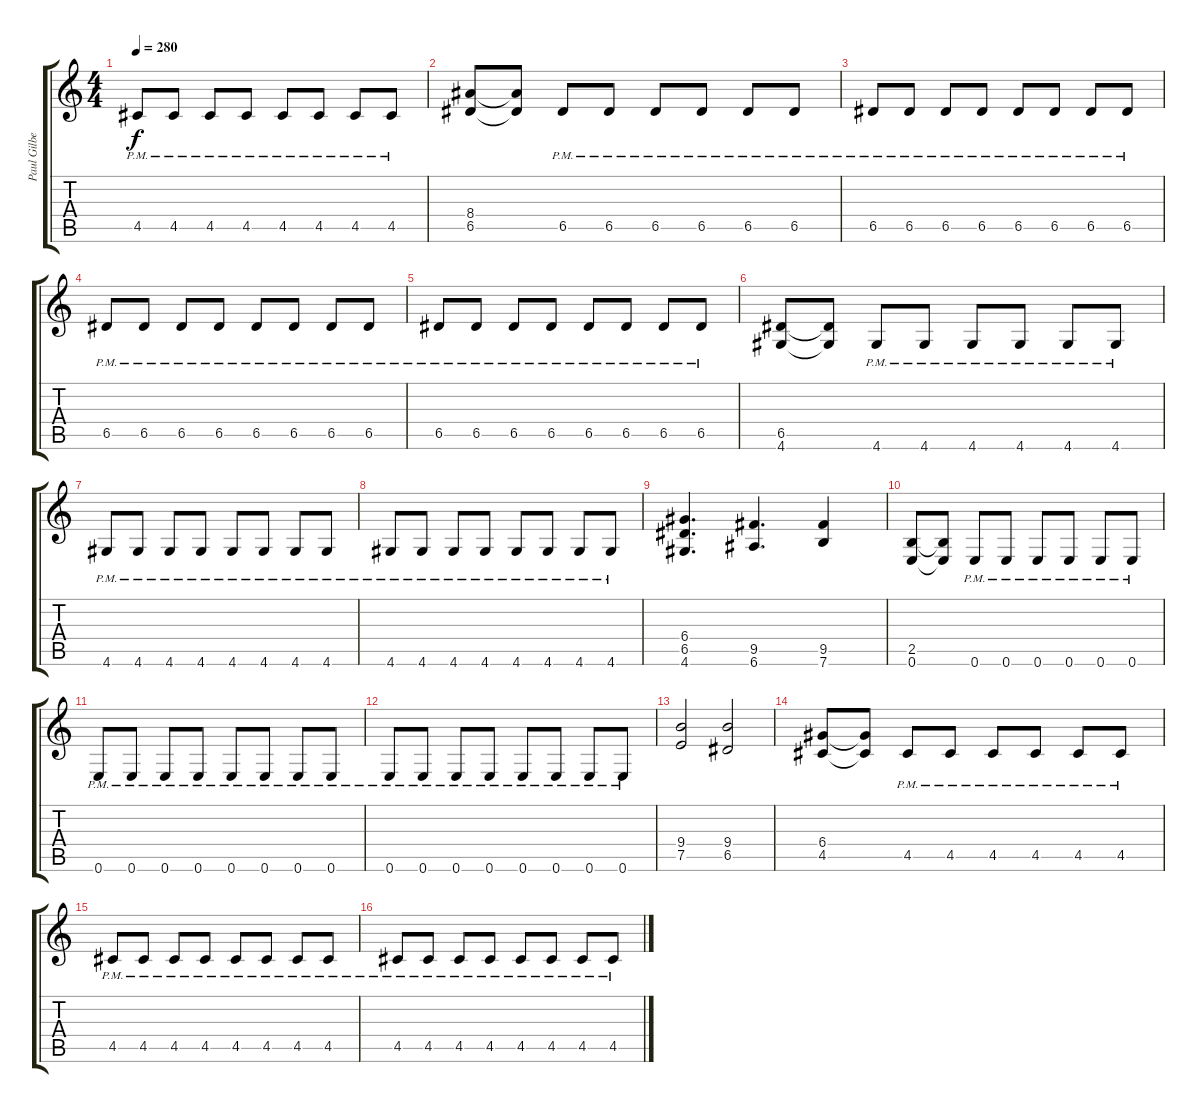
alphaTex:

\track ("Paul Gilbert (Rhythm Guitar)" "Paul Gilbe") {instrument distortionguitar}
\staff {score tabs}
\tuning (E4 B3 G3 D3 A2 E2) {hide}
\ts (4 4)
\tempo 280
\clef g2
\ks c
4.5{pm}.8{dy f} 4.5{pm}.8 4.5{pm}.8 4.5{pm}.8 4.5{pm}.8 4.5{pm}.8 4.5{pm}.8 4.5{pm}.8 |
(8.4 6.5).8 (8.4{t} 6.5{t}).8 6.5{pm}.8 6.5{pm}.8 6.5{pm}.8 6.5{pm}.8 6.5{pm}.8 6.5{pm}.8 |
6.5{pm}.8 6.5{pm}.8 6.5{pm}.8 6.5{pm}.8 6.5{pm}.8 6.5{pm}.8 6.5{pm}.8 6.5{pm}.8 |
6.5{pm}.8 6.5{pm}.8 6.5{pm}.8 6.5{pm}.8 6.5{pm}.8 6.5{pm}.8 6.5{pm}.8 6.5{pm}.8 |
6.5{pm}.8 6.5{pm}.8 6.5{pm}.8 6.5{pm}.8 6.5{pm}.8 6.5{pm}.8 6.5{pm}.8 6.5{pm}.8 |
(6.5 4.6).8 (6.5{t} 4.6{t}).8 4.6{pm}.8 4.6{pm}.8 4.6{pm}.8 4.6{pm}.8 4.6{pm}.8 4.6{pm}.8 |
4.6{pm}.8 4.6{pm}.8 4.6{pm}.8 4.6{pm}.8 4.6{pm}.8 4.6{pm}.8 4.6{pm}.8 4.6{pm}.8 |
4.6{pm}.8 4.6{pm}.8 4.6{pm}.8 4.6{pm}.8 4.6{pm}.8 4.6{pm}.8 4.6{pm}.8 4.6{pm}.8 |
(6.4 6.5 4.6).4{d} (9.5 6.6).4{d} (9.5 7.6).4 |
(2.5 0.6).8 (2.5{t} 0.6{t}).8 0.6{pm}.8 0.6{pm}.8 0.6{pm}.8 0.6{pm}.8 0.6{pm}.8 0.6{pm}.8 |
0.6{pm}.8 0.6{pm}.8 0.6{pm}.8 0.6{pm}.8 0.6{pm}.8 0.6{pm}.8 0.6{pm}.8 0.6{pm}.8 |
0.6{pm}.8 0.6{pm}.8 0.6{pm}.8 0.6{pm}.8 0.6{pm}.8 0.6{pm}.8 0.6{pm}.8 0.6{pm}.8 |
(9.4 7.5).2 (9.4 6.5).2 |
(6.4 4.5).8 (6.4{t} 4.5{t}).8 4.5{pm}.8 4.5{pm}.8 4.5{pm}.8 4.5{pm}.8 4.5{pm}.8 4.5{pm}.8 |
4.5{pm}.8 4.5{pm}.8 4.5{pm}.8 4.5{pm}.8 4.5{pm}.8 4.5{pm}.8 4.5{pm}.8 4.5{pm}.8 |
4.5{pm}.8 4.5{pm}.8 4.5{pm}.8 4.5{pm}.8 4.5{pm}.8 4.5{pm}.8 4.5{pm}.8 4.5{pm}.8
